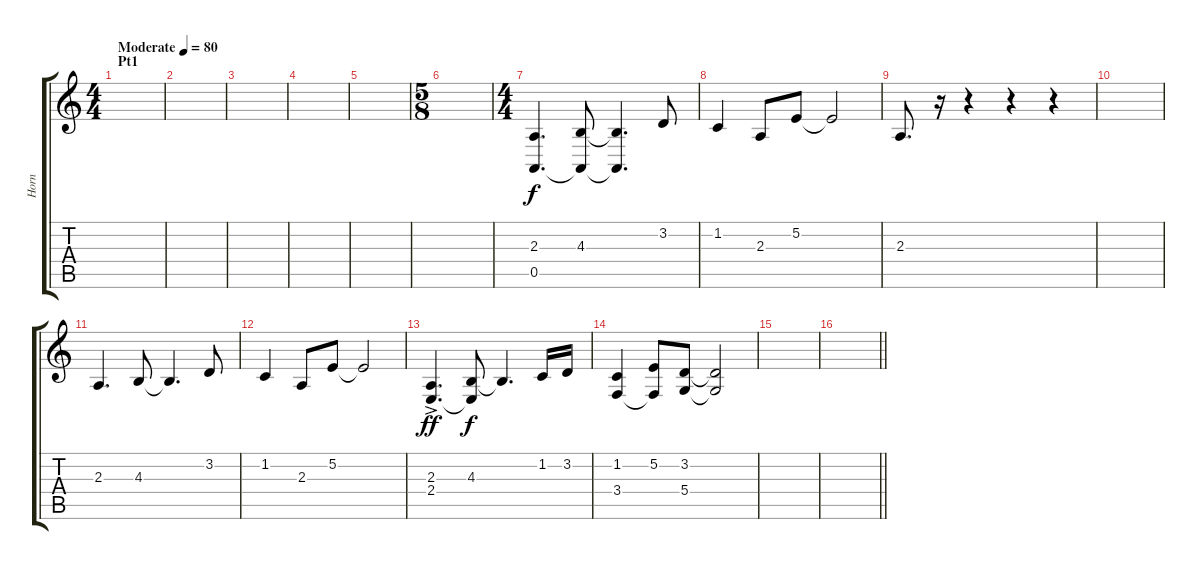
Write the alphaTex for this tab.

\track ("Horn" "Horn") {instrument frenchhorn}
\staff {score tabs}
\tuning (E4 B3 G3 D3 A2 E2) {hide}
\ts (4 4)
\section ("" "Pt1")
\tempo (80 "Moderate")
\clef g2
\ks c
|
|
|
|
|
\ts (5 8)
|
\ts (4 4)
(2.3 0.5).4{d} (4.3 0.5{t}).8 (4.3{t} 0.5{t}).4{d} 3.2.8 |
1.2.4 2.3.8 5.2.8 5.2{t}.2 |
2.3.8{d} r.16 r.4 r.4 r.4 |
|
2.3.4{d} 4.3.8 4.3{t}.4{d} 3.2.8 |
1.2.4 2.3.8 5.2.8 5.2{t}.2 |
(2.3 2.4{ac}).4{d dy ff} (4.3 2.4{t}).8{dy f} 4.3{t}.4{d} 1.2.16 3.2.16 |
(1.2 3.4).4 (5.2 3.4{t}).8 (3.2 5.4).8 (3.2{t} 5.4{t}).2 |
|
\barLineRight lightlight
